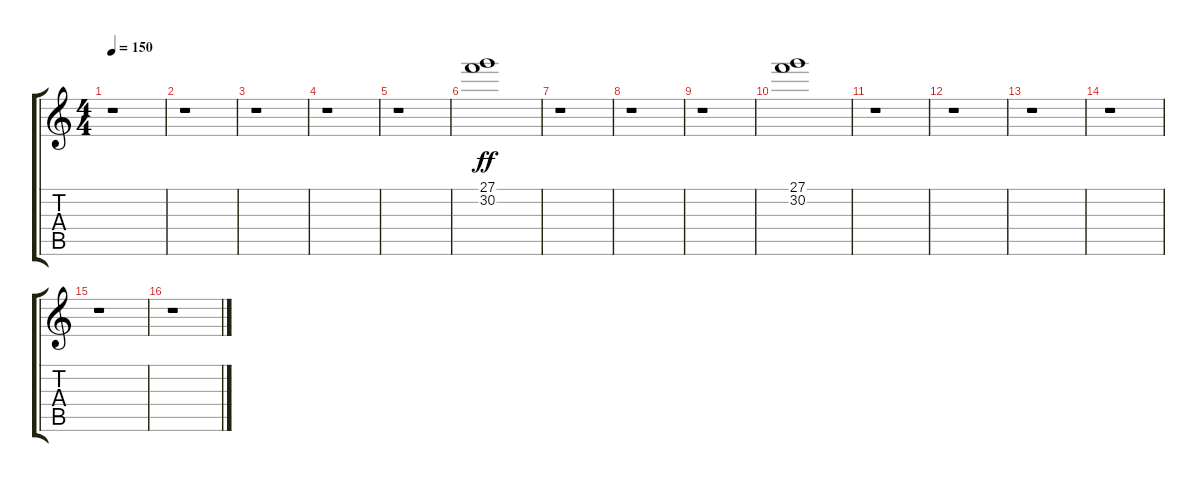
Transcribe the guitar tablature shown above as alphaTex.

\track "" {instrument fx7echoes}
\staff {score tabs}
\tuning (E4 B3 G3 D3 A2 E2) {hide}
\ts (4 4)
\tempo 150
\clef g2
\ks c
r.1{dy f} |
r.1 |
r.1 |
r.1 |
r.1 |
(27.1 30.2).1{dy ff} |
r.1 |
r.1 |
r.1 |
(27.1 30.2).1 |
r.1 |
r.1 |
r.1 |
r.1 |
r.1 |
r.1
